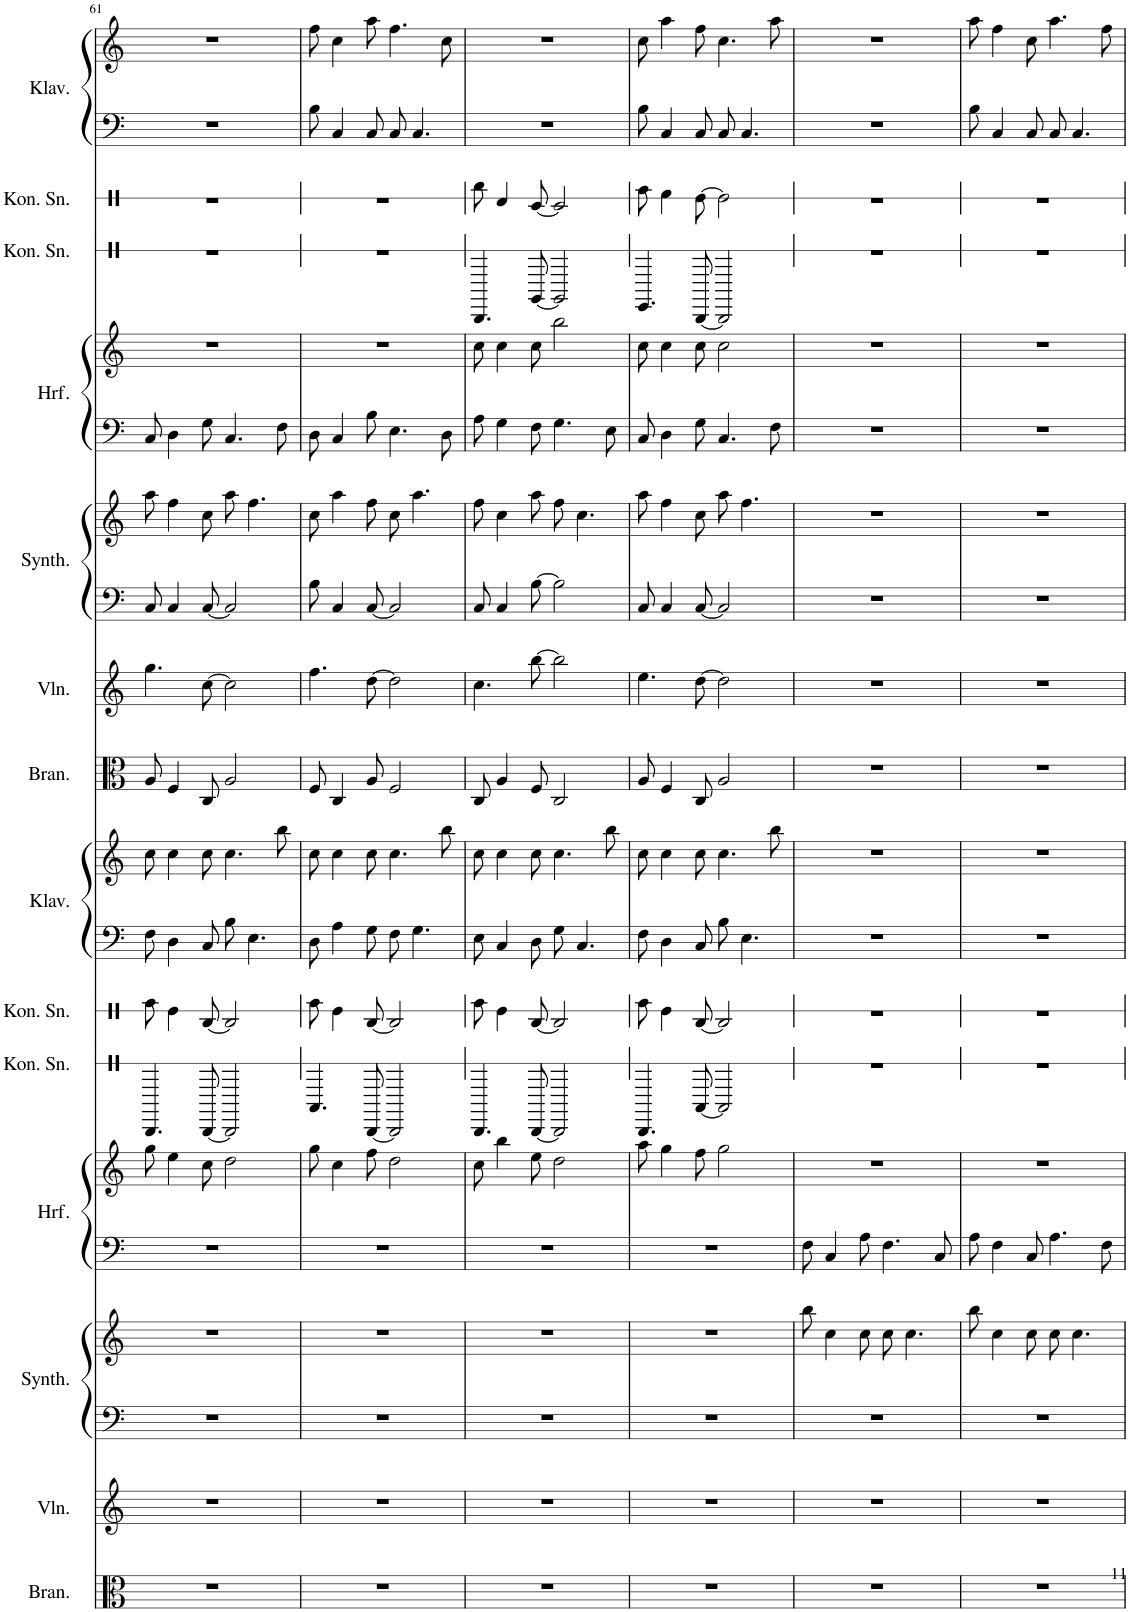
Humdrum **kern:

**kern	**kern	**kern	**kern	**kern	**kern	**kern	**kern	**kern	**kern	**kern	**kern	**kern	**kern	**kern	**kern	**kern	**kern	**kern	**kern
*part14	*part13	*part12	*part12	*part11	*part11	*part10	*part9	*part8	*part8	*part7	*part6	*part5	*part5	*part4	*part4	*part3	*part2	*part1	*part1
*staff20	*staff19	*staff18	*staff17	*staff16	*staff15	*staff14	*staff13	*staff12	*staff11	*staff10	*staff9	*staff8	*staff7	*staff6	*staff5	*staff4	*staff3	*staff2	*staff1
*I"Bratschen, StringInstrument	*I"Violinen, StringInstrument	*I"Pad Synthesizer, Warm Pad	*	*I"Harfe, Harp	*	*I"Konzert Snare Drum, Taiko	*I"Konzert Snare Drum, Taiko	*I"Klavier, Piano	*	*I"Bratschen, StringInstrument	*I"Violinen, StringInstrument	*I"Pad Synthesizer, Warm Pad	*	*I"Harfe, Harp	*	*I"Konzert Snare Drum, Taiko	*I"Konzert Snare Drum, Taiko	*I"Klavier, Piano	*
*I'Bran.	*I'Vln.	*I'Synth.	*	*I'Hrf.	*	*I'Kon. Sn.	*I'Kon. Sn.	*I'Klav.	*	*I'Bran.	*I'Vln.	*I'Synth.	*	*I'Hrf.	*	*I'Kon. Sn.	*I'Kon. Sn.	*I'Klav.	*
!!LO:PB:g=z
*clefC3	*clefG2	*clefF4	*clefG2	*clefF4	*clefG2	*clefX	*clefX	*clefF4	*clefG2	*clefC3	*clefG2	*clefF4	*clefG2	*clefF4	*clefG2	*clefX	*clefX	*clefF4	*clefG2
*k[]	*k[]	*k[]	*k[]	*k[]	*k[]	*k[]	*k[]	*k[]	*k[]	*k[]	*k[]	*k[]	*k[]	*k[]	*k[]	*k[]	*k[]	*k[]	*k[]
*M4/4	*M4/4	*M4/4	*M4/4	*M4/4	*M4/4	*M4/4	*M4/4	*M4/4	*M4/4	*M4/4	*M4/4	*M4/4	*M4/4	*M4/4	*M4/4	*M4/4	*M4/4	*M4/4	*M4/4
=61	=61	=61	=61	=61	=61	=61	=61	=61	=61	=61	=61	=61	=61	=61	=61	=61	=61	=61	=61
1r	1r	1r	1r	1r	8gg\	4.C/	8aa\	8F\	8cc\	8A/	4.gg\	8C/	8aa\	8C/	1r	1r	1r	1r	1r
.	.	.	.	.	4ee\	.	4ff\	4D\	4cc\	4F/	.	4C/	4ff\	4D\	.	.	.	.	.
.	.	.	.	.	8cc\	[8C/	[8cc/	8C/	8cc\	8C/	[8cc\	[8C/	8cc\	8G\	.	.	.	.	.
.	.	.	.	.	2dd\	2C/]	2cc/]	8B\	4.cc\	2A/	2cc\]	2C/]	8aa\	4.C/	.	.	.	.	.
.	.	.	.	.	.	.	.	4.E\	.	.	.	.	4.ff\	.	.	.	.	.	.
.	.	.	.	.	.	.	.	.	8bb\	.	.	.	.	8F\	.	.	.	.	.
=62	=62	=62	=62	=62	=62	=62	=62	=62	=62	=62	=62	=62	=62	=62	=62	=62	=62	=62	=62
1r	1r	1r	1r	1r	8gg\	4.B/	8aa\	8D\	8cc\	8F/	4.ff\	8B\	8cc\	8D\	1r	1r	1r	8B\	8ff\
.	.	.	.	.	4cc\	.	4ff\	4A\	4cc\	4C/	.	4C/	4aa\	4C/	.	.	.	4C/	4cc\
.	.	.	.	.	8ff\	[8C/	[8cc/	8G\	8cc\	8A/	[8dd\	[8C/	8ff\	8B\	.	.	.	8C/	8aa\
.	.	.	.	.	2dd\	2C/]	2cc/]	8F\	4.cc\	2F/	2dd\]	2C/]	8cc\	4.E\	.	.	.	8C/	4.ff\
.	.	.	.	.	.	.	.	4.G\	.	.	.	.	4.aa\	.	.	.	.	4.C/	.
.	.	.	.	.	.	.	.	.	8bb\	.	.	.	.	8D\	.	.	.	.	8cc\
=63	=63	=63	=63	=63	=63	=63	=63	=63	=63	=63	=63	=63	=63	=63	=63	=63	=63	=63	=63
1r	1r	1r	1r	1r	8cc\	4.C/	8aa\	8E\	8cc\	8C/	4.cc\	8C/	8ff\	8A\	8cc\	4.C/	8bb\	1r	1r
.	.	.	.	.	4bb\	.	4ff\	4C/	4cc\	4A/	.	4C/	4cc\	4G\	4cc\	.	4ee/	.	.
.	.	.	.	.	8ee\	[8C/	[8cc/	8D\	8cc\	8F/	[8bb\	[8B\	8aa\	8F\	8cc\	[8A/	[8dd/	.	.
.	.	.	.	.	2dd\	2C/]	2cc/]	8G\	4.cc\	2C/	2bb\]	2B\]	8ff\	4.G\	2bb\	2A/]	2dd/]	.	.
.	.	.	.	.	.	.	.	4.C/	.	.	.	.	4.cc\	.	.	.	.	.	.
.	.	.	.	.	.	.	.	.	8bb\	.	.	.	.	8E\	.	.	.	.	.
=64	=64	=64	=64	=64	=64	=64	=64	=64	=64	=64	=64	=64	=64	=64	=64	=64	=64	=64	=64
1r	1r	1r	1r	1r	8aa\	4.C/	8aa\	8F\	8cc\	8A/	4.ee\	8C/	8aa\	8C/	8cc\	4.F/	8aa\	8B\	8cc\
.	.	.	.	.	4gg\	.	4ff\	4D\	4cc\	4F/	.	4C/	4ff\	4D\	4cc\	.	4gg\	4C/	4aa\
.	.	.	.	.	8ff\	[8B/	[8cc/	8C/	8cc\	8C/	[8dd\	[8C/	8cc\	8G\	8cc\	[8C/	[8ff\	8C/	8ff\
.	.	.	.	.	2gg\	2B/]	2cc/]	8B\	4.cc\	2A/	2dd\]	2C/]	8aa\	4.C/	2cc\	2C/]	2ff\]	8C/	4.cc\
.	.	.	.	.	.	.	.	4.E\	.	.	.	.	4.ff\	.	.	.	.	4.C/	.
.	.	.	.	.	.	.	.	.	8bb\	.	.	.	.	8F\	.	.	.	.	8aa\
=65	=65	=65	=65	=65	=65	=65	=65	=65	=65	=65	=65	=65	=65	=65	=65	=65	=65	=65	=65
1r	1r	1r	8bb\	8F\	1r	1r	1r	1r	1r	1r	1r	1r	1r	1r	1r	1r	1r	1r	1r
.	.	.	4cc\	4C/	.	.	.	.	.	.	.	.	.	.	.	.	.	.	.
.	.	.	8cc\	8A\	.	.	.	.	.	.	.	.	.	.	.	.	.	.	.
.	.	.	8cc\	4.F\	.	.	.	.	.	.	.	.	.	.	.	.	.	.	.
.	.	.	4.cc\	.	.	.	.	.	.	.	.	.	.	.	.	.	.	.	.
.	.	.	.	8C/	.	.	.	.	.	.	.	.	.	.	.	.	.	.	.
=66	=66	=66	=66	=66	=66	=66	=66	=66	=66	=66	=66	=66	=66	=66	=66	=66	=66	=66	=66
1r	1r	1r	8bb\	8A\	1r	1r	1r	1r	1r	1r	1r	1r	1r	1r	1r	1r	1r	8B\	8aa\
.	.	.	4cc\	4F\	.	.	.	.	.	.	.	.	.	.	.	.	.	4C/	4ff\
.	.	.	8cc\	8C/	.	.	.	.	.	.	.	.	.	.	.	.	.	8C/	8cc\
.	.	.	8cc\	4.A\	.	.	.	.	.	.	.	.	.	.	.	.	.	8C/	4.aa\
.	.	.	4.cc\	.	.	.	.	.	.	.	.	.	.	.	.	.	.	4.C/	.
.	.	.	.	8F\	.	.	.	.	.	.	.	.	.	.	.	.	.	.	8ff\
=	=	=	=	=	=	=	=	=	=	=	=	=	=	=	=	=	=	=	=
*-	*-	*-	*-	*-	*-	*-	*-	*-	*-	*-	*-	*-	*-	*-	*-	*-	*-	*-	*-
